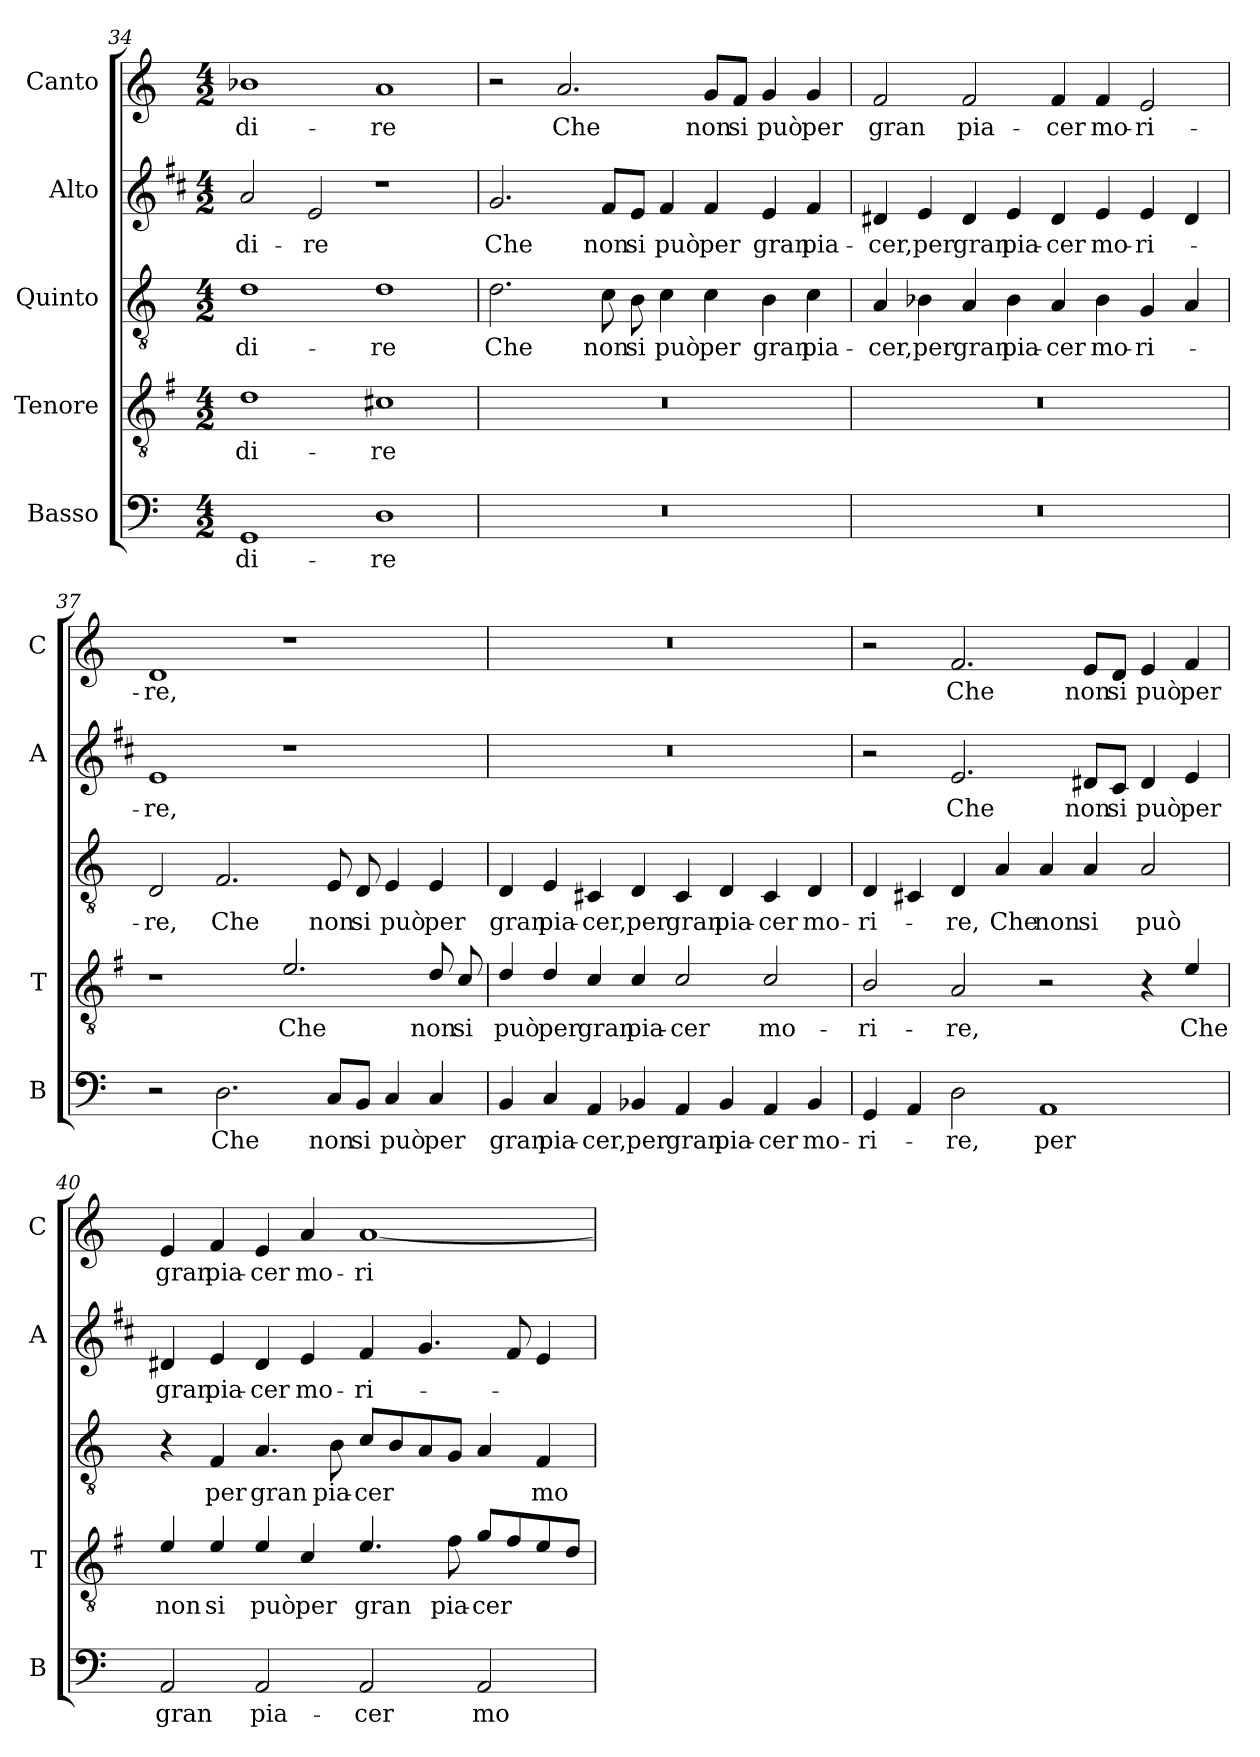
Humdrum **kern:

**kern	**text	**kern	**text	**kern	**text	**kern	**text	**kern	**text
*part5	*part5	*part4	*part4	*part3	*part3	*part2	*part2	*part1	*part1
*staff5	*staff5	*staff4	*staff4	*staff3	*staff3	*staff2	*staff2	*staff1	*staff1
*I"Basso	*	*I"Tenore	*	*I"Quinto	*	*I"Alto	*	*I"Canto	*
*I'B	*	*I'T	*	*	*	*I'A	*	*I'C	*
!!LO:PB:g=z
*clefF4	*	*clefGv2	*	*clefGv2	*	*clefG2	*	*clefG2	*
*	*	*ITrd4c7	*	*	*	*ITrd1c2	*	*	*
*k[]	*	*k[]	*	*k[]	*	*k[]	*	*k[]	*
*C:	*	*C:	*	*C:	*	*C:	*	*C:	*
*M4/2	*	*M4/2	*	*M4/2	*	*M4/2	*	*M4/2	*
=34	=34	=34	=34	=34	=34	=34	=34	=34	=34
!	!LO:LY:b	!	!LO:LY:b	!	!LO:LY:b	!	!LO:LY:b	!	!LO:LY:b
1GG	di-	1G	di-	1d	di-	2g/	di-	1b-X	di-
!	!	!	!	!	!	!	!LO:LY:b	!	!
.	.	.	.	.	.	2d/	-re	.	.
!	!LO:LY:b	!	!LO:LY:b	!	!LO:LY:b	!	!	!	!LO:LY:b
1D	-re	1F#X	-re	1d	-re	1r	.	1a	-re
=35	=35	=35	=35	=35	=35	=35	=35	=35	=35
!	!	!	!	!	!LO:LY:b	!	!LO:LY:b	!	!
0r	.	0r	.	2.d\	Che	2.f/	Che	2r	.
!	!	!	!	!	!	!	!	!	!LO:LY:b
.	.	.	.	.	.	.	.	2.a/	Che
!	!	!	!	!	!LO:LY:b	!	!LO:LY:b	!	!
.	.	.	.	8c\	non	8e/L	non	.	.
!	!	!	!	!	!LO:LY:b	!	!LO:LY:b	!	!
.	.	.	.	8B\	si	8d/J	si	.	.
!	!	!	!	!	!LO:LY:b	!	!LO:LY:b	!	!
.	.	.	.	4c\	può	4e/	può	.	.
!	!	!	!	!	!LO:LY:b	!	!LO:LY:b	!	!LO:LY:b
.	.	.	.	4c\	per	4e/	per	8g/L	non
!	!	!	!	!	!	!	!	!	!LO:LY:b
.	.	.	.	.	.	.	.	8f/J	si
!	!	!	!	!	!LO:LY:b	!	!LO:LY:b	!	!LO:LY:b
.	.	.	.	4B\	gran	4d/	gran	4g/	può
!	!	!	!	!	!LO:LY:b	!	!LO:LY:b	!	!LO:LY:b
.	.	.	.	4c\	pia-	4e/	pia-	4g/	per
=36	=36	=36	=36	=36	=36	=36	=36	=36	=36
!	!	!	!	!	!LO:LY:b	!	!LO:LY:b	!	!LO:LY:b
0r	.	0r	.	4A/	-cer,	4c#X/	-cer,	2f/	gran
!	!	!	!	!	!LO:LY:b	!	!LO:LY:b	!	!
.	.	.	.	4B-X\	per	4d/	per	.	.
!	!	!	!	!	!LO:LY:b	!	!LO:LY:b	!	!LO:LY:b
.	.	.	.	4A/	gran	4c#/	gran	2f/	pia-
!	!	!	!	!	!LO:LY:b	!	!LO:LY:b	!	!
.	.	.	.	4B-\	pia-	4d/	pia-	.	.
!	!	!	!	!	!LO:LY:b	!	!LO:LY:b	!	!LO:LY:b
.	.	.	.	4A/	-cer	4c#/	-cer	4f/	-cer
!	!	!	!	!	!LO:LY:b	!	!LO:LY:b	!	!LO:LY:b
.	.	.	.	4B-\	mo-	4d/	mo-	4f/	mo-
!	!	!	!	!	!LO:LY:b	!	!LO:LY:b	!	!LO:LY:b
.	.	.	.	4G/	-ri-	4d/	-ri-	2e/	-ri-
.	.	.	.	4A/	.	4c#/	.	.	.
=37	=37	=37	=37	=37	=37	=37	=37	=37	=37
!	!	!	!	!	!LO:LY:b	!	!LO:LY:b	!	!LO:LY:b
2r	.	1r	.	2D/	-re,	1d	-re,	1d	-re,
!	!LO:LY:b	!	!	!	!LO:LY:b	!	!	!	!
2.D\	Che	.	.	2.F/	Che	.	.	.	.
!	!	!	!LO:LY:b	!	!	!	!	!	!
.	.	2.A/	Che	.	.	1r	.	1r	.
!	!LO:LY:b	!	!	!	!LO:LY:b	!	!	!	!
8C/L	non	.	.	8E/	non	.	.	.	.
!	!LO:LY:b	!	!	!	!LO:LY:b	!	!	!	!
8BB/J	si	.	.	8D/	si	.	.	.	.
!	!LO:LY:b	!	!	!	!LO:LY:b	!	!	!	!
4C/	può	.	.	4E/	può	.	.	.	.
!	!LO:LY:b	!	!LO:LY:b	!	!LO:LY:b	!	!	!	!
4C/	per	8G/	non	4E/	per	.	.	.	.
!	!	!	!LO:LY:b	!	!	!	!	!	!
.	.	8F/	si	.	.	.	.	.	.
!!LO:LB:g=z
=38	=38	=38	=38	=38	=38	=38	=38	=38	=38
!	!LO:LY:b	!	!LO:LY:b	!	!LO:LY:b	!	!	!	!
4BB/	gran	4G/	può	4D/	gran	0r	.	0r	.
!	!LO:LY:b	!	!LO:LY:b	!	!LO:LY:b	!	!	!	!
4C/	pia-	4G/	per	4E/	pia-	.	.	.	.
!	!LO:LY:b	!	!LO:LY:b	!	!LO:LY:b	!	!	!	!
4AA/	-cer,	4F/	gran	4C#X/	-cer,	.	.	.	.
!	!LO:LY:b	!	!LO:LY:b	!	!LO:LY:b	!	!	!	!
4BB-X/	per	4F/	pia-	4D/	per	.	.	.	.
!	!LO:LY:b	!	!LO:LY:b	!	!LO:LY:b	!	!	!	!
4AA/	gran	2F/	-cer	4C#/	gran	.	.	.	.
!	!LO:LY:b	!	!	!	!LO:LY:b	!	!	!	!
4BB-/	pia-	.	.	4D/	pia-	.	.	.	.
!	!LO:LY:b	!	!LO:LY:b	!	!LO:LY:b	!	!	!	!
4AA/	-cer	2F/	mo-	4C#/	-cer	.	.	.	.
!	!LO:LY:b	!	!	!	!LO:LY:b	!	!	!	!
4BB-/	mo-	.	.	4D/	mo-	.	.	.	.
=39	=39	=39	=39	=39	=39	=39	=39	=39	=39
!	!LO:LY:b	!	!LO:LY:b	!	!LO:LY:b	!	!	!	!
4GG/	-ri-	2E/	-ri-	4D/	-ri-	2r	.	2r	.
4AA/	.	.	.	4C#X/	.	.	.	.	.
!	!LO:LY:b	!	!LO:LY:b	!	!LO:LY:b	!	!LO:LY:b	!	!LO:LY:b
2D\	-re,	2D/	-re,	4D/	-re,	2.d/	Che	2.f/	Che
!	!	!	!	!	!LO:LY:b	!	!	!	!
.	.	.	.	4A/	Che	.	.	.	.
!	!LO:LY:b	!	!	!	!LO:LY:b	!	!	!	!
1AA	per	2r	.	4A/	non	.	.	.	.
!	!	!	!	!	!LO:LY:b	!	!LO:LY:b	!	!LO:LY:b
.	.	.	.	4A/	si	8c#X/L	non	8e/L	non
!	!	!	!	!	!	!	!LO:LY:b	!	!LO:LY:b
.	.	.	.	.	.	8B/J	si	8d/J	si
!	!	!	!	!	!LO:LY:b	!	!LO:LY:b	!	!LO:LY:b
.	.	4r	.	2A/	può	4c#/	può	4e/	può
!	!	!	!LO:LY:b	!	!	!	!LO:LY:b	!	!LO:LY:b
.	.	4A/	Che	.	.	4d/	per	4f/	per
=40	=40	=40	=40	=40	=40	=40	=40	=40	=40
!	!LO:LY:b	!	!LO:LY:b	!	!	!	!LO:LY:b	!	!LO:LY:b
2AA/	gran	4A/	non	4r	.	4c#X/	gran	4e/	gran
!	!	!	!LO:LY:b	!	!LO:LY:b	!	!LO:LY:b	!	!LO:LY:b
.	.	4A/	si	4F/	per	4d/	pia-	4f/	pia-
!	!LO:LY:b	!	!LO:LY:b	!	!LO:LY:b	!	!LO:LY:b	!	!LO:LY:b
2AA/	pia-	4A/	può	4.A/	gran	4c#/	-cer	4e/	-cer
!	!	!	!LO:LY:b	!	!	!	!LO:LY:b	!	!LO:LY:b
.	.	4F/	per	.	.	4d/	mo-	4a/	mo-
!	!	!	!	!	!LO:LY:b	!	!	!	!
.	.	.	.	8B\	pia-	.	.	.	.
!	!LO:LY:b	!	!LO:LY:b	!	!LO:LY:b	!	!LO:LY:b	!	!LO:LY:b
2AA/	-cer	4.A/	gran	8c/L	-cer	4e/	-ri-	[1a	-ri-
.	.	.	.	8B/	.	.	.	.	.
.	.	.	.	8A/	.	4.f/	.	.	.
!	!	!	!LO:LY:b	!	!	!	!	!	!
.	.	8B\	pia-	8G/J	.	.	.	.	.
!	!LO:LY:b	!	!LO:LY:b	!	!	!	!	!	!
2AA/	mo-	8c/L	-cer	4A/	.	.	.	.	.
.	.	8B/	.	.	.	8e/	.	.	.
!	!	!	!	!	!LO:LY:b	!	!	!	!
.	.	8A/	.	4F/	mo-	4d/	.	.	.
.	.	8G/J	.	.	.	.	.	.	.
=	=	=	=	=	=	=	=	=	=
*-	*-	*-	*-	*-	*-	*-	*-	*-	*-
